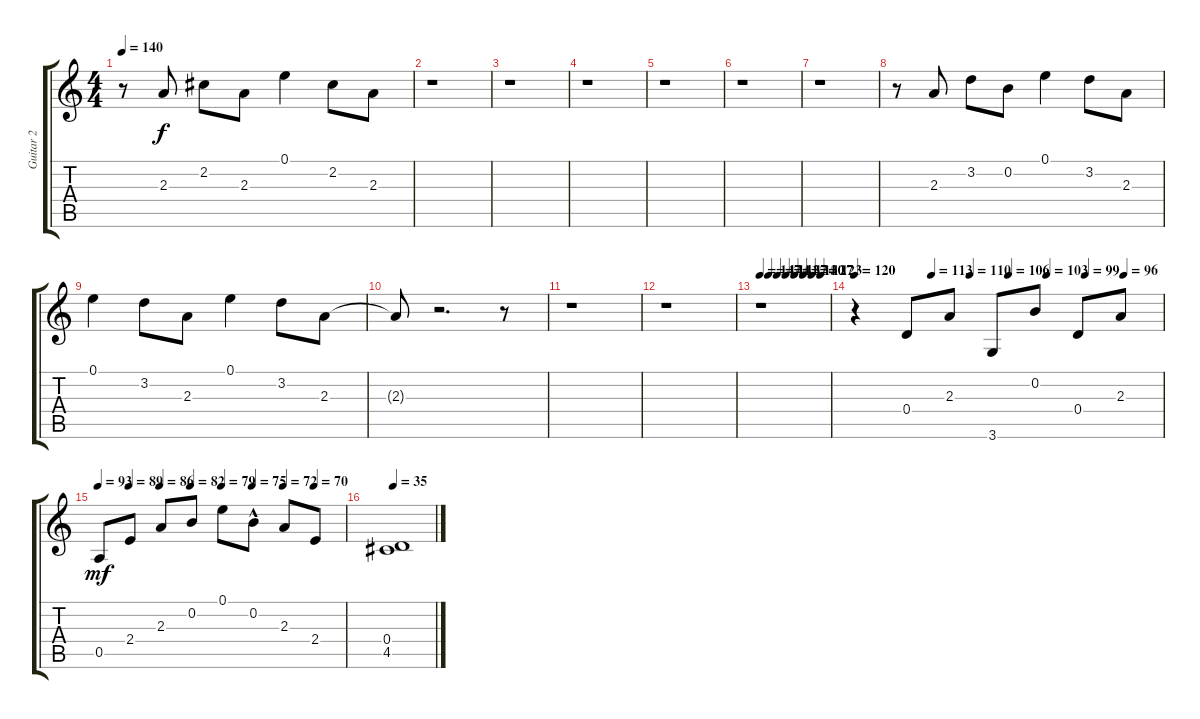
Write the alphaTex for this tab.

\track ("Guitar 2" "Guitar 2") {instrument acousticguitarsteel}
\staff {score tabs}
\tuning (E4 B3 G3 D3 A2 E2) {hide}
\ts (4 4)
\tempo 140
\clef g2
\ks c
r.8{dy f} 2.3.8 2.2.8 2.3.8 0.1.4 2.2.8 2.3.8 |
r.1 |
r.1 |
r.1 |
r.1 |
r.1 |
r.1 |
r.8 2.3.8 3.2.8 0.2.8 0.1.4 3.2.8 2.3.8 |
0.1.4 3.2.8 2.3.8 0.1.4 3.2.8 2.3.8 |
2.3{t}.8 r.2{d} r.8 |
r.1 |
r.1 |
\tempo 147
\tempo (144 0.125)
\tempo (141 0.25)
\tempo (137 0.375)
\tempo (134 0.5)
\tempo (130 0.625)
\tempo (127 0.75)
\tempo (123 0.875)
r.1 |
\tempo 120
\tempo (113 0.25)
\tempo (110 0.375)
\tempo (106 0.5)
\tempo (103 0.625)
\tempo (99 0.75)
\tempo (96 0.875)
r.4 0.4.8 2.3.8 3.6.8 0.2.8 0.4.8 2.3.8 |
\tempo 93
\tempo (89 0.125)
\tempo (86 0.25)
\tempo (82 0.375)
\tempo (79 0.5)
\tempo (75 0.625)
\tempo (72 0.75)
\tempo (70 0.875)
0.5.8{dy mf} 2.4.8 2.3.8 0.2.8 0.1.8 0.2{hac}.8 2.3.8 2.4.8 |
\tempo 35
(0.4 4.5).1
